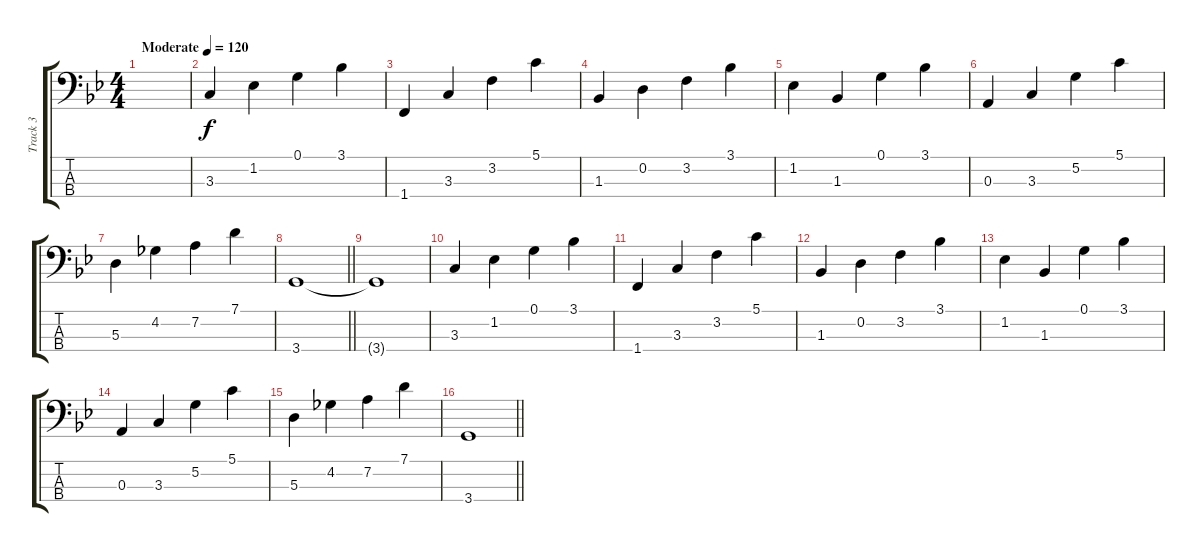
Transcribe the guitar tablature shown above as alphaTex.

\track ("Track 3" "Track 3") {instrument electricbassfinger}
\staff {score tabs}
\tuning (G2 D2 A1 E1) {hide}
\ts (4 4)
\tempo (120 "Moderate")
\clef f4
\ks bb
|
3.3.4 1.2.4 0.1.4 3.1.4 |
1.4.4 3.3.4 3.2.4 5.1.4 |
1.3.4 0.2.4 3.2.4 3.1.4 |
1.2.4 1.3.4 0.1.4 3.1.4 |
0.3.4 3.3.4 5.2.4 5.1.4 |
5.3.4 4.2.4 7.2.4 7.1.4 |
\barLineRight lightlight
3.4.1 |
3.4{t}.1 |
3.3.4 1.2.4 0.1.4 3.1.4 |
1.4.4 3.3.4 3.2.4 5.1.4 |
1.3.4 0.2.4 3.2.4 3.1.4 |
1.2.4 1.3.4 0.1.4 3.1.4 |
0.3.4 3.3.4 5.2.4 5.1.4 |
5.3.4 4.2.4 7.2.4 7.1.4 |
\barLineRight lightlight
3.4.1
